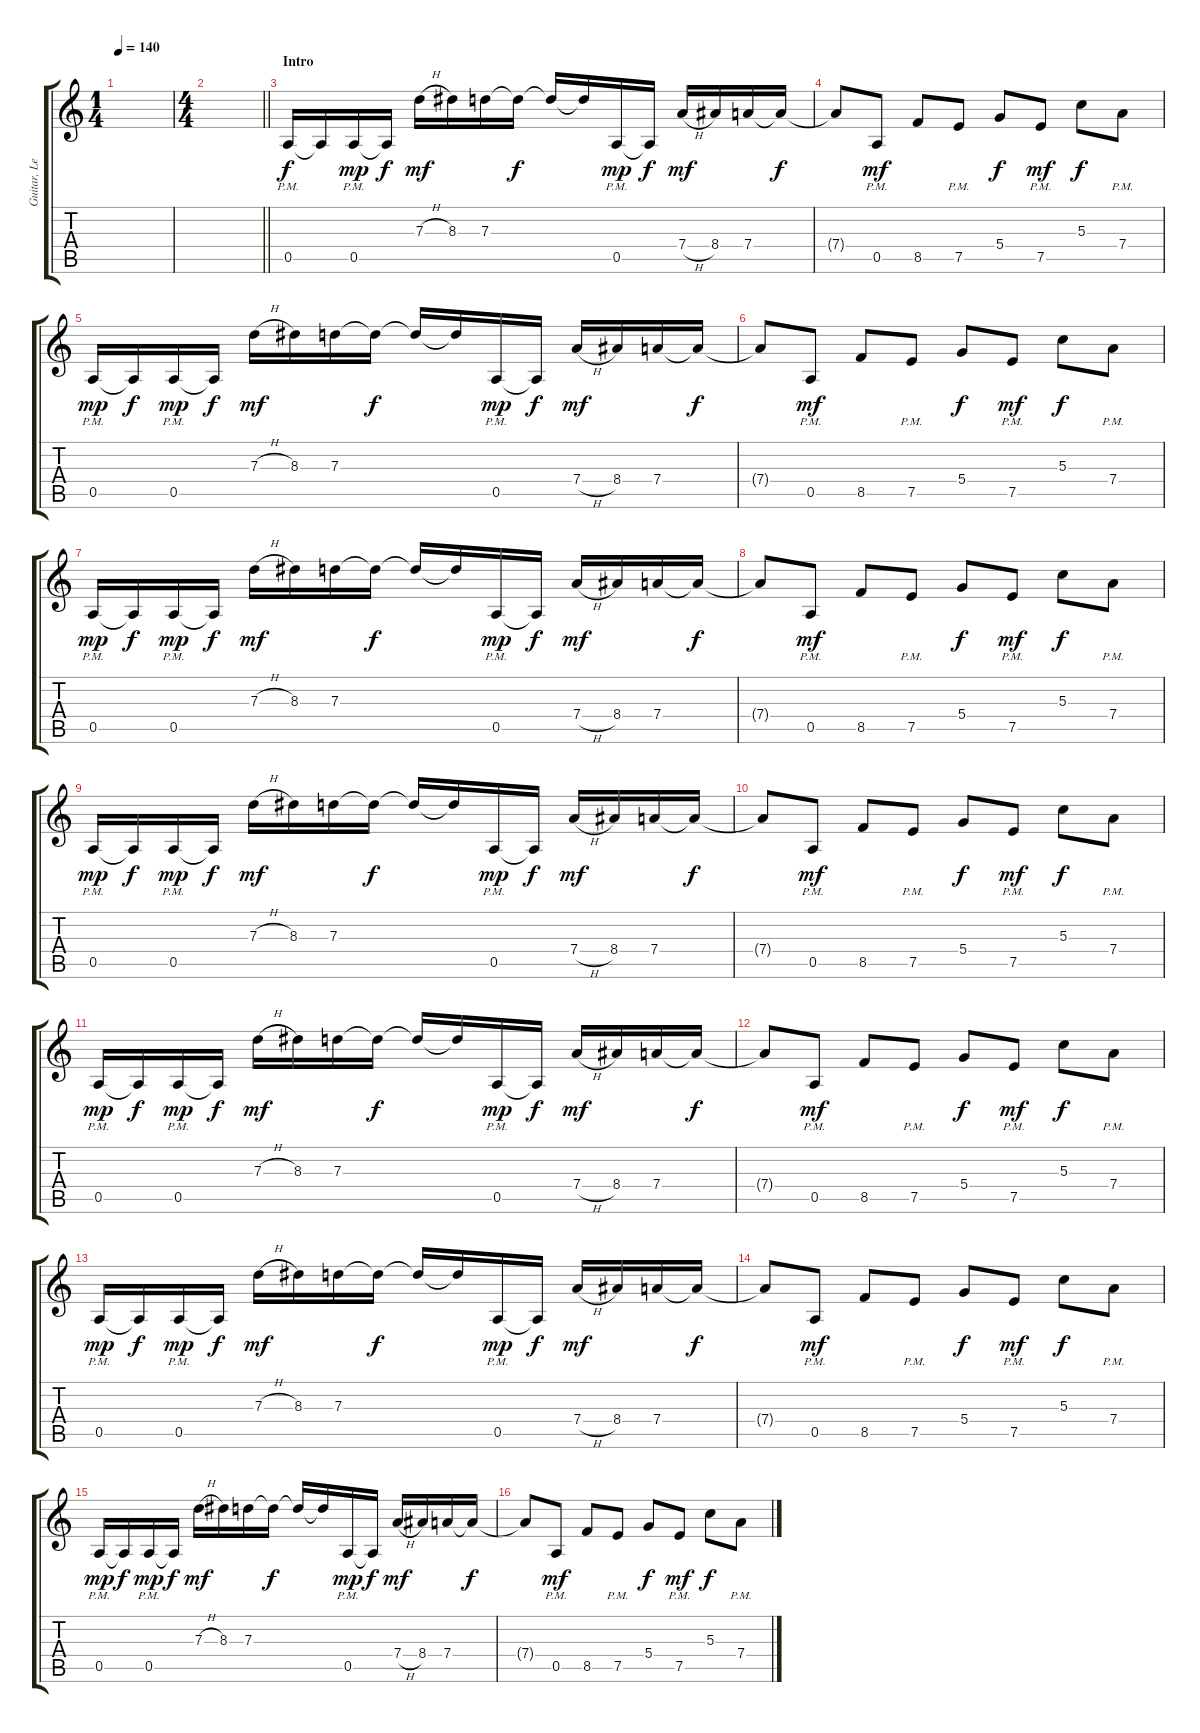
\track ("Guitar, Lead" "Guitar, Le") {instrument overdrivenguitar}
\staff {score tabs}
\tuning (E4 B3 G3 D3 A2 E2) {hide}
\ts (1 4)
\tempo 140
\clef g2
\ks c
|
\ts (4 4)
\barLineRight lightlight
|
\section ("" "Intro")
0.5{pm}.16 0.5{t}.16{dy f} 0.5{pm}.16{dy mp} 0.5{t}.16{dy f} 7.3{h}.16{dy mf} 8.3.16 7.3.16 7.3{t}.16{dy f} 7.3{t}.16 7.3{t}.16 0.5{pm}.16{dy mp} 0.5{t}.16{dy f} 7.4{h}.16{dy mf} 8.4.16 7.4.16 7.4{t}.16{dy f} |
7.4{t}.8 0.5{pm}.8{dy mf} 8.5.8 7.5{pm}.8 5.4.8{dy f} 7.5{pm}.8{dy mf} 5.3.8{dy f} 7.4{pm}.8 |
0.5{pm}.16{dy mp} 0.5{t}.16{dy f} 0.5{pm}.16{dy mp} 0.5{t}.16{dy f} 7.3{h}.16{dy mf} 8.3.16 7.3.16 7.3{t}.16{dy f} 7.3{t}.16 7.3{t}.16 0.5{pm}.16{dy mp} 0.5{t}.16{dy f} 7.4{h}.16{dy mf} 8.4.16 7.4.16 7.4{t}.16{dy f} |
7.4{t}.8 0.5{pm}.8{dy mf} 8.5.8 7.5{pm}.8 5.4.8{dy f} 7.5{pm}.8{dy mf} 5.3.8{dy f} 7.4{pm}.8 |
0.5{pm}.16{dy mp} 0.5{t}.16{dy f} 0.5{pm}.16{dy mp} 0.5{t}.16{dy f} 7.3{h}.16{dy mf} 8.3.16 7.3.16 7.3{t}.16{dy f} 7.3{t}.16 7.3{t}.16 0.5{pm}.16{dy mp} 0.5{t}.16{dy f} 7.4{h}.16{dy mf} 8.4.16 7.4.16 7.4{t}.16{dy f} |
7.4{t}.8 0.5{pm}.8{dy mf} 8.5.8 7.5{pm}.8 5.4.8{dy f} 7.5{pm}.8{dy mf} 5.3.8{dy f} 7.4{pm}.8 |
0.5{pm}.16{dy mp} 0.5{t}.16{dy f} 0.5{pm}.16{dy mp} 0.5{t}.16{dy f} 7.3{h}.16{dy mf} 8.3.16 7.3.16 7.3{t}.16{dy f} 7.3{t}.16 7.3{t}.16 0.5{pm}.16{dy mp} 0.5{t}.16{dy f} 7.4{h}.16{dy mf} 8.4.16 7.4.16 7.4{t}.16{dy f} |
7.4{t}.8 0.5{pm}.8{dy mf} 8.5.8 7.5{pm}.8 5.4.8{dy f} 7.5{pm}.8{dy mf} 5.3.8{dy f} 7.4{pm}.8 |
0.5{pm}.16{dy mp} 0.5{t}.16{dy f} 0.5{pm}.16{dy mp} 0.5{t}.16{dy f} 7.3{h}.16{dy mf} 8.3.16 7.3.16 7.3{t}.16{dy f} 7.3{t}.16 7.3{t}.16 0.5{pm}.16{dy mp} 0.5{t}.16{dy f} 7.4{h}.16{dy mf} 8.4.16 7.4.16 7.4{t}.16{dy f} |
7.4{t}.8 0.5{pm}.8{dy mf} 8.5.8 7.5{pm}.8 5.4.8{dy f} 7.5{pm}.8{dy mf} 5.3.8{dy f} 7.4{pm}.8 |
0.5{pm}.16{dy mp} 0.5{t}.16{dy f} 0.5{pm}.16{dy mp} 0.5{t}.16{dy f} 7.3{h}.16{dy mf} 8.3.16 7.3.16 7.3{t}.16{dy f} 7.3{t}.16 7.3{t}.16 0.5{pm}.16{dy mp} 0.5{t}.16{dy f} 7.4{h}.16{dy mf} 8.4.16 7.4.16 7.4{t}.16{dy f} |
7.4{t}.8 0.5{pm}.8{dy mf} 8.5.8 7.5{pm}.8 5.4.8{dy f} 7.5{pm}.8{dy mf} 5.3.8{dy f} 7.4{pm}.8 |
0.5{pm}.16{dy mp} 0.5{t}.16{dy f} 0.5{pm}.16{dy mp} 0.5{t}.16{dy f} 7.3{h}.16{dy mf} 8.3.16 7.3.16 7.3{t}.16{dy f} 7.3{t}.16 7.3{t}.16 0.5{pm}.16{dy mp} 0.5{t}.16{dy f} 7.4{h}.16{dy mf} 8.4.16 7.4.16 7.4{t}.16{dy f} |
7.4{t}.8 0.5{pm}.8{dy mf} 8.5.8 7.5{pm}.8 5.4.8{dy f} 7.5{pm}.8{dy mf} 5.3.8{dy f} 7.4{pm}.8
